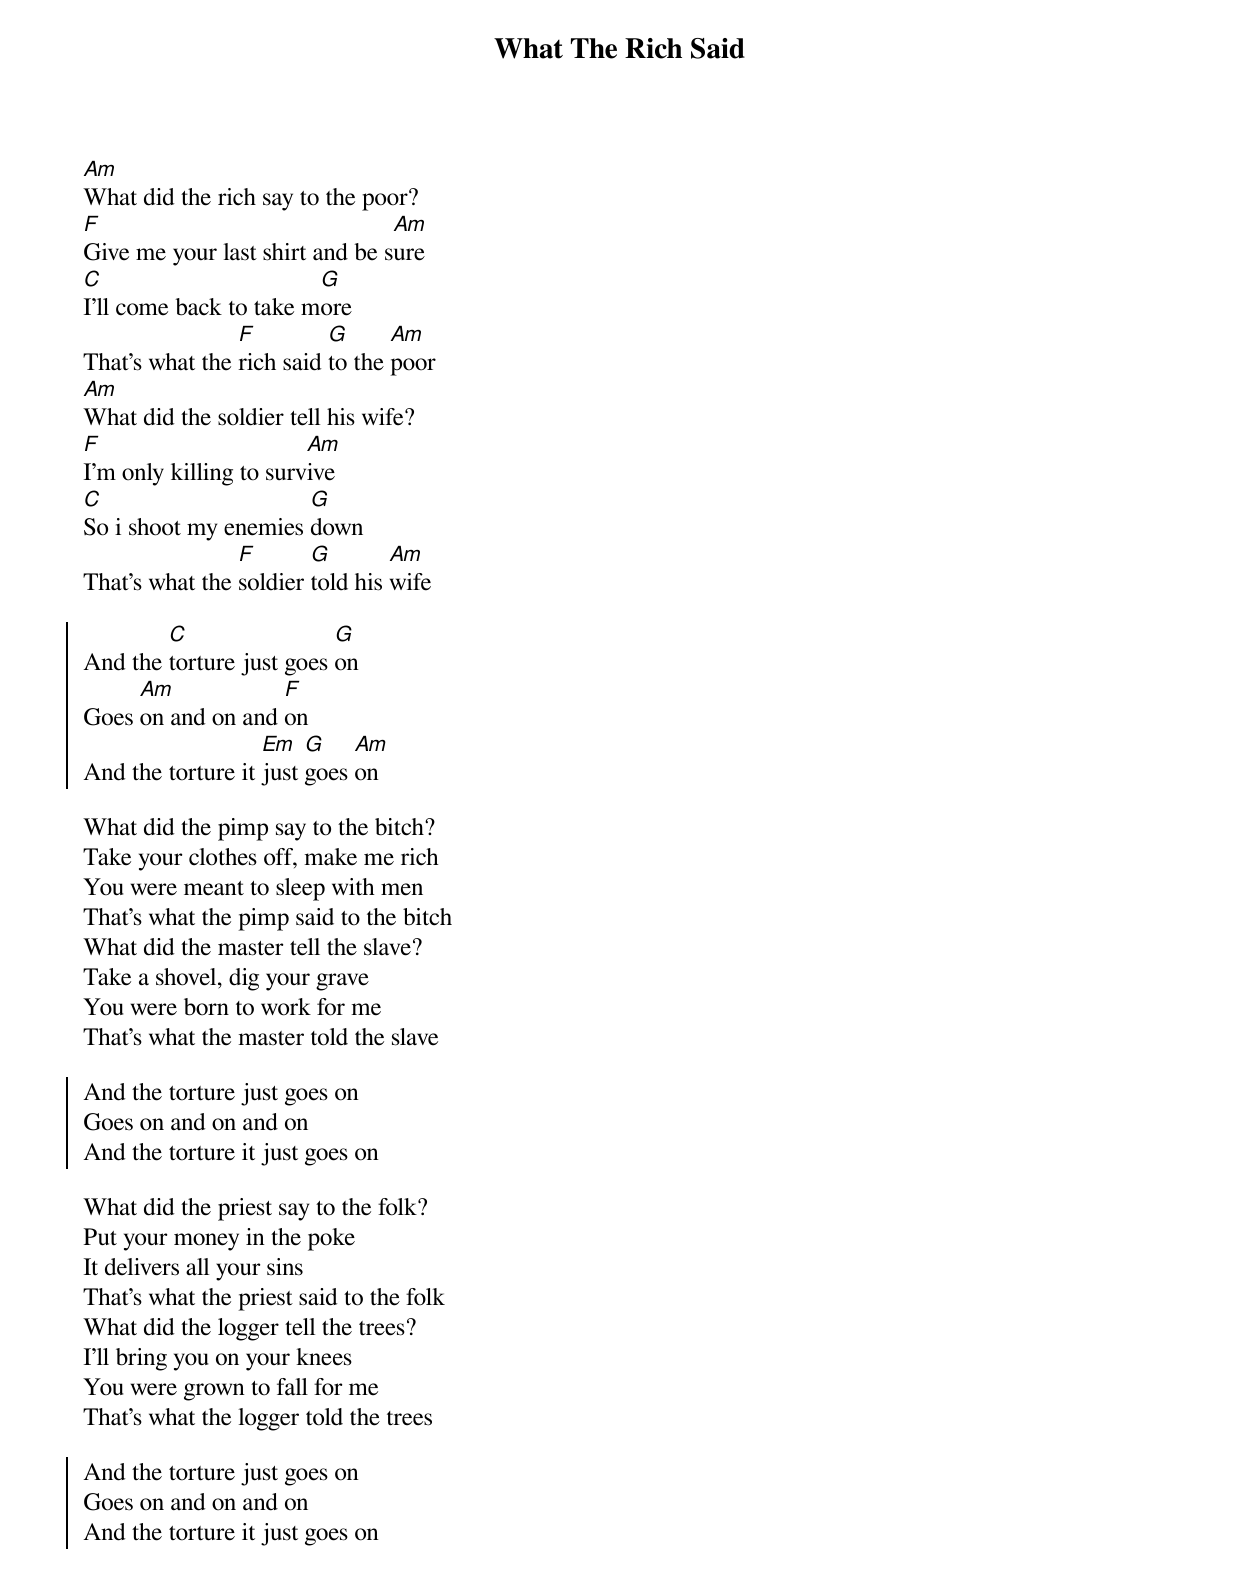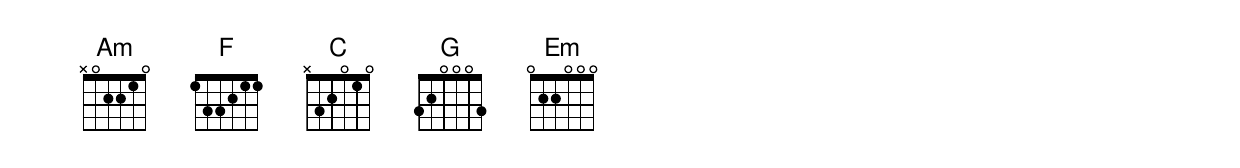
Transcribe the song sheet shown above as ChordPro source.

{t:What The Rich Said}
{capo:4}

[Am]What did the rich say to the poor?
[F]Give me your last shirt and be s[Am]ure
[C]I'll come back to take m[G]ore
That's what the [F]rich said [G]to the [Am]poor
[Am]What did the soldier tell his wife?
[F]I'm only killing to surv[Am]ive
[C]So i shoot my enemies [G]down
That's what the [F]soldier [G]told his [Am]wife

{soc}
And the [C]torture just goes [G]on
Goes [Am]on and on and [F]on
And the torture it [Em]just [G]goes [Am]on
{eoc}

What did the pimp say to the bitch?
Take your clothes off, make me rich
You were meant to sleep with men
That's what the pimp said to the bitch
What did the master tell the slave?
Take a shovel, dig your grave
You were born to work for me
That's what the master told the slave

{soc}
And the torture just goes on
Goes on and on and on
And the torture it just goes on
{eoc}

What did the priest say to the folk?
Put your money in the poke
It delivers all your sins
That's what the priest said to the folk
What did the logger tell the trees?
I'll bring you on your knees
You were grown to fall for me
That's what the logger told the trees

{soc}
And the torture just goes on
Goes on and on and on
And the torture it just goes on
{eoc}
